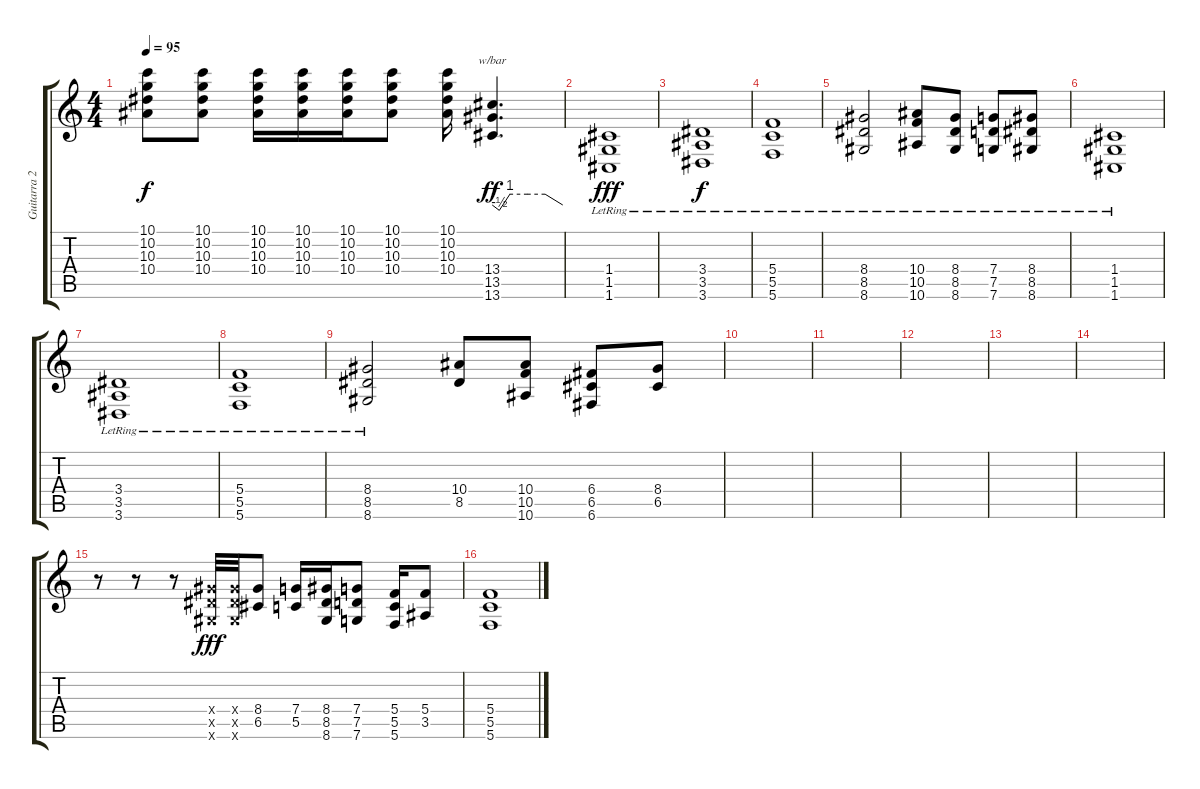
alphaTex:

\track ("Guitarra 2" "Guitarra 2") {instrument overdrivenguitar}
\staff {score tabs}
\tuning (D4 A3 F3 C3 G2 C2) {hide}
\ts (4 4)
\tempo 95
\clef g2
\ks c
(10.1 10.2 10.3 10.4).8{dy f} (10.1 10.2 10.3 10.4).8 (10.1 10.2 10.3 10.4).16 (10.1 10.2 10.3 10.4).16 (10.1 10.2 10.3 10.4).16 (10.1 10.2 10.3 10.4).8 (10.1 10.2 10.3 10.4).16 (13.4 13.5 13.6).4{d tbe (custom default 0 0 6 -2 15 4 30 4 45 4 60 0) dy ff} |
(1.4 1.5 1.6{lr}).1{dy fff} |
(3.4{lr} 3.5 3.6).1{dy f} |
(5.4{lr} 5.5 5.6).1 |
(8.4 8.5 8.6{lr}).2 (10.4{lr} 10.5{lr} 10.6{lr}).8 (8.4{lr} 8.5{lr} 8.6{lr}).8 (7.4{lr} 7.5{lr} 7.6{lr}).8 (8.4{lr} 8.5{lr} 8.6{lr}).8 |
(1.4 1.5 1.6{lr}).1 |
(3.4{lr} 3.5 3.6).1 |
(5.4{lr} 5.5 5.6).1 |
(8.4 8.5 8.6{lr}).2 (10.4 8.5).8 (10.4 10.5 10.6).8 (6.4 6.5 6.6).8 (8.4 6.5).8 |
|
|
|
|
|
r.8 r.8 r.8 (8.4{x} 8.5{x} 8.6{x}).32{dy fff} (8.4{x} 8.5{x} 8.6{x}).32 (8.4 6.5).8 (7.4 5.5).16 (8.4 8.5 8.6).16 (7.4 7.5 7.6).8 (5.4 5.5 5.6).16 (5.4 3.5).8 |
(5.4 5.5 5.6).1
